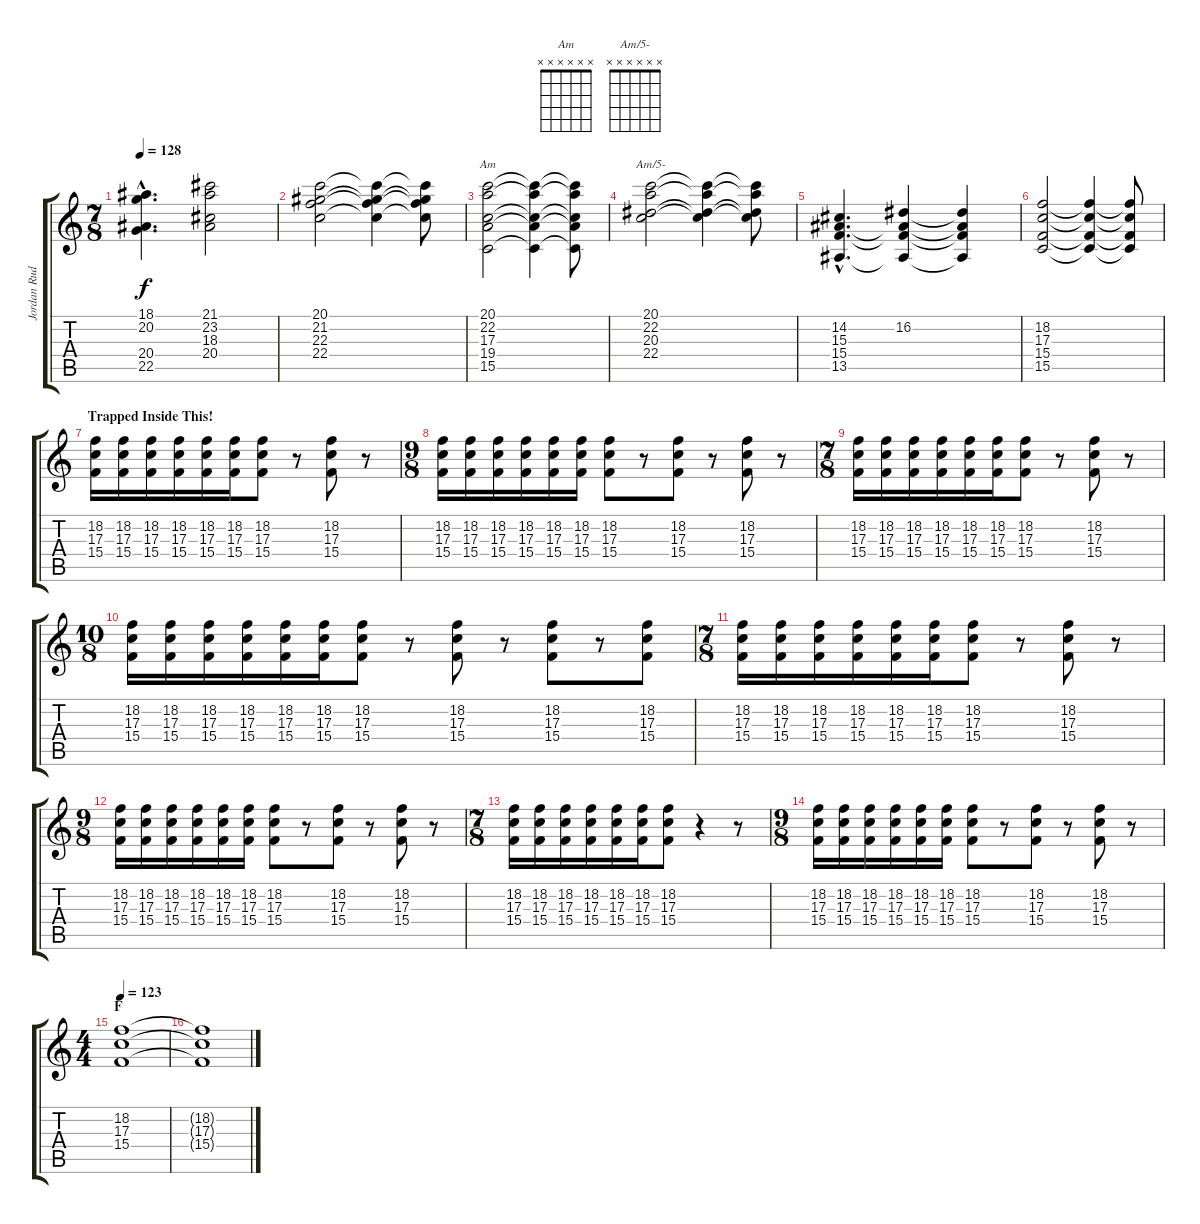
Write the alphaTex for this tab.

\track ("Jordan Rudess" "Jordan Rud") {instrument lead1square}
\staff {score tabs}
\tuning (E4 B3 G3 D3 A2 E2) {hide}
\chord ("Am" x x x x x x)
\chord ("Am/5-" x x x x x x)
\ts (7 8)
\tempo 128
\clef g2
\ks c
(18.1{hac} 20.2{hac} 20.4{hac} 22.5{hac}).4{d dy f} (21.1 23.2 18.3 20.4).2 |
(20.1 21.2 22.3 22.4).2 (20.1{t} 21.2{t} 22.3{t} 22.4{t}).4 (20.1{t} 21.2{t} 22.3{t} 22.4{t}).8 |
(20.1 22.2 17.3 19.4 15.5).2{ch "Am"} (20.1{t} 22.2{t} 17.3{t} 19.4{t} 15.5{t}).4 (20.1{t} 22.2{t} 17.3{t} 19.4{t} 15.5{t}).8 |
(20.1 22.2 20.3 22.4).2{ch "Am/5-"} (20.1{t} 22.2{t} 20.3{t} 22.4{t}).4 (20.1{t} 22.2{t} 20.3{t} 22.4{t}).8 |
(14.2{hac} 15.3{hac} 15.4{hac} 13.5{hac}).4{d} (16.2 15.3{t} 15.4{t} 13.5{t}).4 (16.2{t} 15.3{t} 15.4{t} 13.5{t}).4 |
(18.2 17.3 15.4 15.5).2 (18.2{t} 17.3{t} 15.4{t} 15.5{t}).4 (18.2{t} 17.3{t} 15.4{t} 15.5{t}).8 |
\section ("" "Trapped Inside This!")
(18.2 17.3 15.4).16{instrument rockorgan} (18.2 17.3 15.4).16 (18.2 17.3 15.4).16 (18.2 17.3 15.4).16 (18.2 17.3 15.4).16 (18.2 17.3 15.4).16 (18.2 17.3 15.4).8 r.8 (18.2 17.3 15.4).8 r.8 |
\ts (9 8)
(18.2 17.3 15.4).16 (18.2 17.3 15.4).16 (18.2 17.3 15.4).16 (18.2 17.3 15.4).16 (18.2 17.3 15.4).16 (18.2 17.3 15.4).16 (18.2 17.3 15.4).8 r.8 (18.2 17.3 15.4).8 r.8 (18.2 17.3 15.4).8 r.8 |
\ts (7 8)
(18.2 17.3 15.4).16 (18.2 17.3 15.4).16 (18.2 17.3 15.4).16 (18.2 17.3 15.4).16 (18.2 17.3 15.4).16 (18.2 17.3 15.4).16 (18.2 17.3 15.4).8 r.8 (18.2 17.3 15.4).8 r.8 |
\ts (10 8)
(18.2 17.3 15.4).16 (18.2 17.3 15.4).16 (18.2 17.3 15.4).16 (18.2 17.3 15.4).16 (18.2 17.3 15.4).16 (18.2 17.3 15.4).16 (18.2 17.3 15.4).8 r.8 (18.2 17.3 15.4).8 r.8 (18.2 17.3 15.4).8 r.8 (18.2 17.3 15.4).8 |
\ts (7 8)
(18.2 17.3 15.4).16 (18.2 17.3 15.4).16 (18.2 17.3 15.4).16 (18.2 17.3 15.4).16 (18.2 17.3 15.4).16 (18.2 17.3 15.4).16 (18.2 17.3 15.4).8 r.8 (18.2 17.3 15.4).8 r.8 |
\ts (9 8)
(18.2 17.3 15.4).16 (18.2 17.3 15.4).16 (18.2 17.3 15.4).16 (18.2 17.3 15.4).16 (18.2 17.3 15.4).16 (18.2 17.3 15.4).16 (18.2 17.3 15.4).8 r.8 (18.2 17.3 15.4).8 r.8 (18.2 17.3 15.4).8 r.8 |
\ts (7 8)
(18.2 17.3 15.4).16 (18.2 17.3 15.4).16 (18.2 17.3 15.4).16 (18.2 17.3 15.4).16 (18.2 17.3 15.4).16 (18.2 17.3 15.4).16 (18.2 17.3 15.4).8 r.4 r.8 |
\ts (9 8)
(18.2 17.3 15.4).16 (18.2 17.3 15.4).16 (18.2 17.3 15.4).16 (18.2 17.3 15.4).16 (18.2 17.3 15.4).16 (18.2 17.3 15.4).16 (18.2 17.3 15.4).8 r.8 (18.2 17.3 15.4).8 r.8 (18.2 17.3 15.4).8 r.8 |
\ts (4 4)
\section ("" "F")
\tempo 123
(18.2 17.3 15.4).1 |
(18.2{t} 17.3{t} 15.4{t}).1
